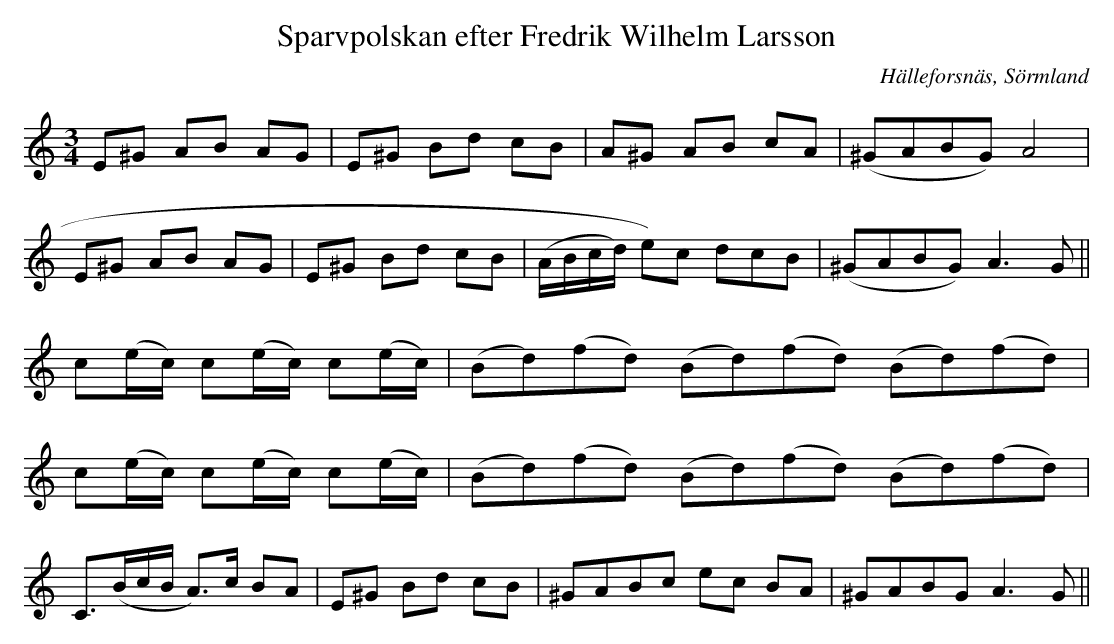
X:1
T:Sparvpolskan efter Fredrik Wilhelm Larsson
O:Hälleforsnäs, Sörmland
M:3/4
L:1/8
K:Am
E^G AB AG | E^G Bd cB | A^G AB cA | (^GABG) A4 |
E^G AB AG | E^G Bd cB | (A/B/c/d/) e)c dcB | (^GABG) A2>G2 ||
c(e/c/) c(e/c/) c(e/c/) | (Bd)(fd) (Bd)(fd) (Bd)(fd) |
c(e/c/) c(e/c/) c(e/c/) | (Bd)(fd) (Bd)(fd) (Bd)(fd) |
C3/2(B/c/B/ A>)c BA | E^G Bd cB | ^GABc ec BA | ^GABG A2>G2 ||
